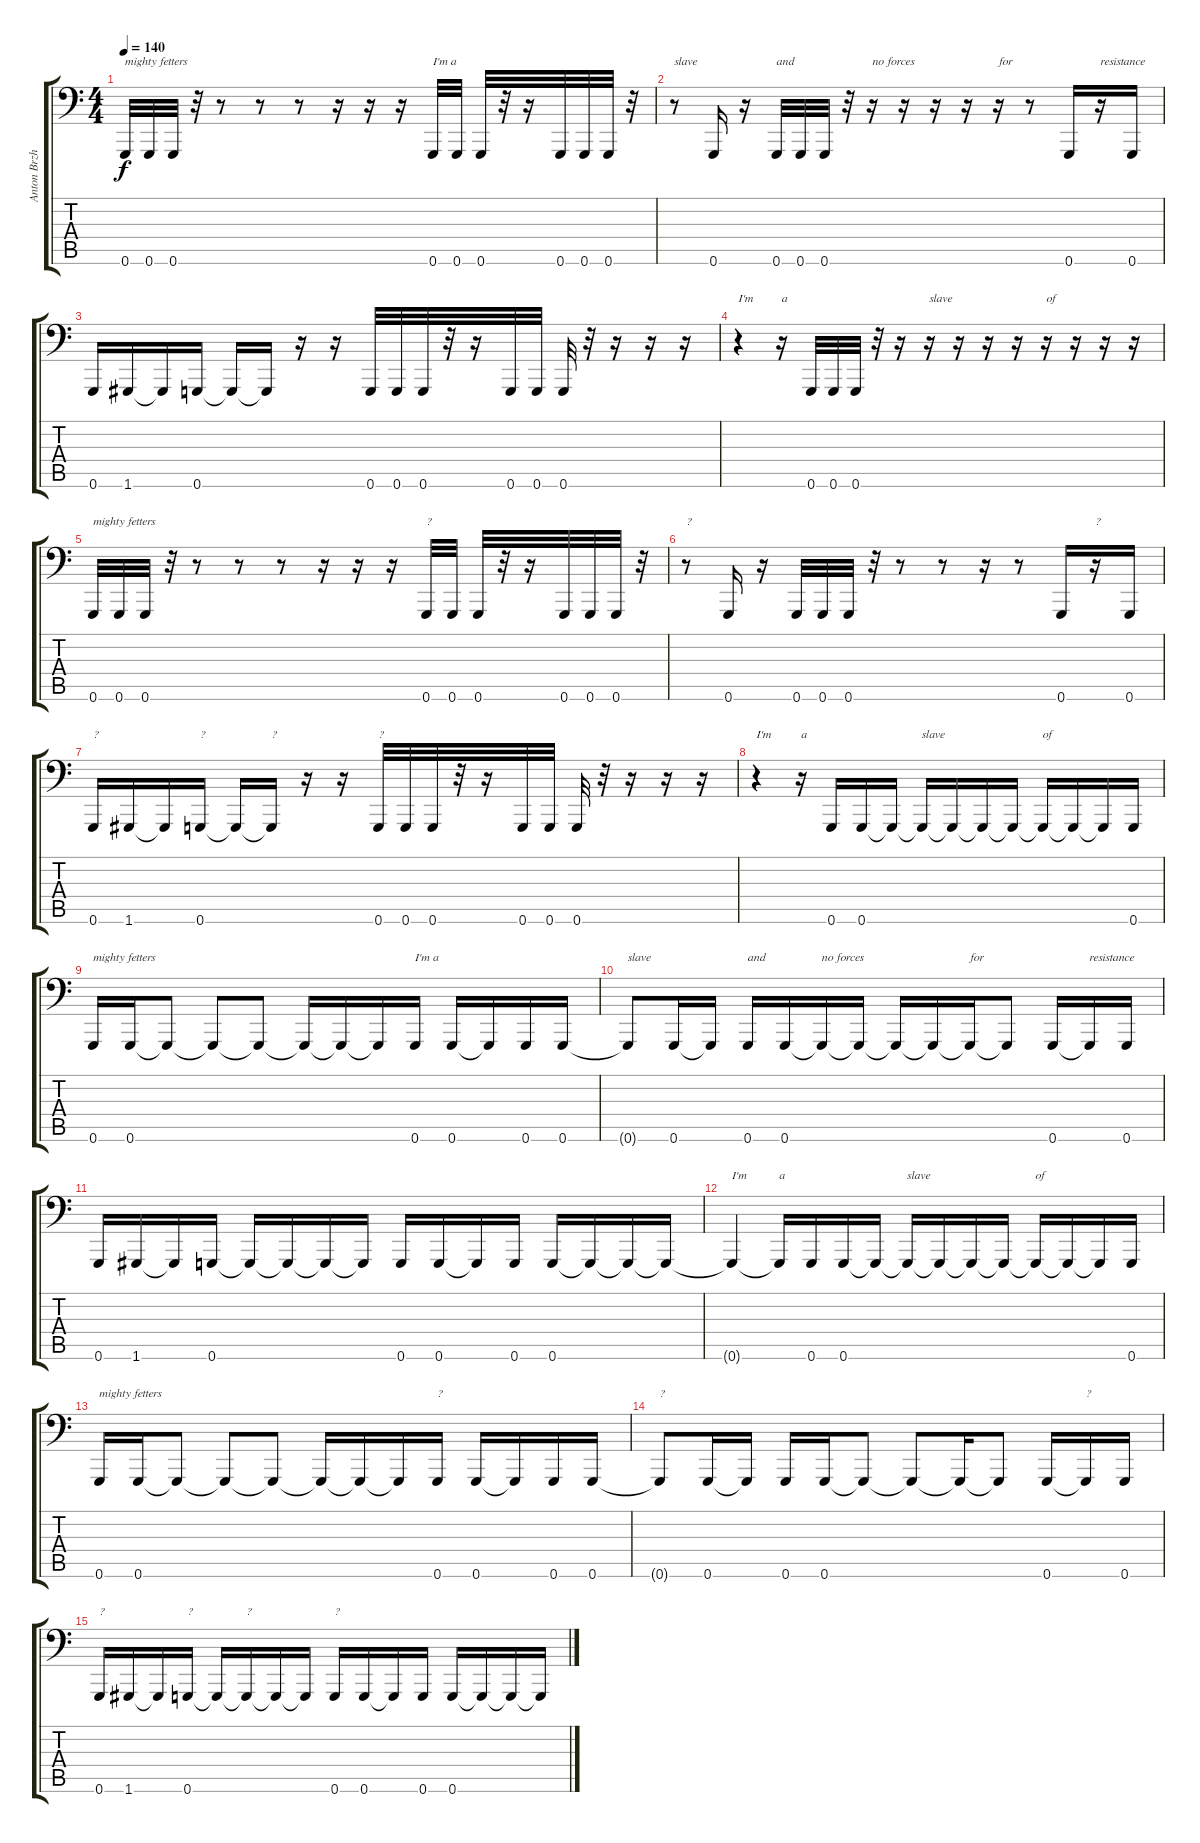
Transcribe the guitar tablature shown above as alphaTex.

\track ("Anton Brzhesky" "Anton Brzh") {instrument electricbasspick}
\staff {score tabs}
\tuning (C3 G2 Eb2 Bb1 D1 G0) {hide}
\ts (4 4)
\tempo 140
\clef f4
\ks c
0.6.32{txt "mighty fetters" dy f} 0.6.32 0.6.32 r.32 r.8 r.8 r.8 r.16 r.16 r.16 0.6.32{txt "I'm a "} 0.6.32 0.6.32 r.32 r.16 0.6.32 0.6.32 0.6.32 r.32 |
r.8{txt "slave "} 0.6.16 r.16 0.6.32{txt "and"} 0.6.32 0.6.32 r.32 r.16{txt "no forces "} r.16 r.16 r.16 r.16{txt "for "} r.8 0.6.16 r.16{txt "resistance"} 0.6.16 |
0.6.16 1.6.16 1.6{t}.16 0.6.16 0.6{t}.16 0.6{t}.16 r.16 r.16 0.6.32 0.6.32 0.6.32 r.32 r.16 0.6.32 0.6.32 0.6.32 r.32 r.16 r.16 r.16 |
r.4{txt "I'm"} r.16{txt "a"} 0.6.32 0.6.32 0.6.32 r.32 r.16 r.16{txt "slave "} r.16 r.16 r.16 r.16{txt "of "} r.16 r.16 r.16 |
0.6.32{txt "mighty fetters"} 0.6.32 0.6.32 r.32 r.8 r.8 r.8 r.16 r.16 r.16 0.6.32{txt "?"} 0.6.32 0.6.32 r.32 r.16 0.6.32 0.6.32 0.6.32 r.32 |
r.8{txt "?"} 0.6.16 r.16 0.6.32 0.6.32 0.6.32 r.32 r.8 r.8 r.16 r.8 0.6.16 r.16{txt "?"} 0.6.16 |
0.6.16{txt "?"} 1.6.16 1.6{t}.16 0.6.16{txt "?"} 0.6{t}.16 0.6{t}.16{txt "?"} r.16 r.16 0.6.32{txt "?"} 0.6.32 0.6.32 r.32 r.16 0.6.32 0.6.32 0.6.32 r.32 r.16 r.16 r.16 |
r.4{txt "I'm"} r.16{txt "a"} 0.6.16 0.6.16 0.6{t}.16 0.6{t}.16{txt "slave "} 0.6{t}.16 0.6{t}.16 0.6{t}.16 0.6{t}.16{txt "of "} 0.6{t}.16 0.6{t}.16 0.6.16 |
0.6.16{txt "mighty fetters"} 0.6.16 0.6{t}.8 0.6{t}.8 0.6{t}.8 0.6{t}.16 0.6{t}.16 0.6{t}.16 0.6.16{txt "I'm a "} 0.6.16 0.6{t}.16 0.6.16 0.6.16 |
0.6{t}.8{txt "slave "} 0.6.16 0.6{t}.16 0.6.16{txt "and"} 0.6.16 0.6{t}.16{txt "no forces "} 0.6{t}.16 0.6{t}.16 0.6{t}.16 0.6{t}.16{txt "for "} 0.6{t}.8 0.6.16 0.6{t}.16{txt "resistance"} 0.6.16 |
0.6.16 1.6.16 1.6{t}.16 0.6.16 0.6{t}.16 0.6{t}.16 0.6{t}.16 0.6{t}.16 0.6.16 0.6.16 0.6{t}.16 0.6.16 0.6.16 0.6{t}.16 0.6{t}.16 0.6{t}.16 |
0.6{t}.4{txt "I'm"} 0.6{t}.16{txt "a"} 0.6.16 0.6.16 0.6{t}.16 0.6{t}.16{txt "slave "} 0.6{t}.16 0.6{t}.16 0.6{t}.16 0.6{t}.16{txt "of "} 0.6{t}.16 0.6{t}.16 0.6.16 |
0.6.16{txt "mighty fetters"} 0.6.16 0.6{t}.8 0.6{t}.8 0.6{t}.8 0.6{t}.16 0.6{t}.16 0.6{t}.16 0.6.16{txt "?"} 0.6.16 0.6{t}.16 0.6.16 0.6.16 |
0.6{t}.8{txt "?"} 0.6.16 0.6{t}.16 0.6.16 0.6.16 0.6{t}.8 0.6{t}.8 0.6{t}.16 0.6{t}.8 0.6.16 0.6{t}.16{txt "?"} 0.6.16 |
0.6.16{txt "?"} 1.6.16 1.6{t}.16 0.6.16{txt "?"} 0.6{t}.16 0.6{t}.16{txt "?"} 0.6{t}.16 0.6{t}.16 0.6.16{txt "?"} 0.6.16 0.6{t}.16 0.6.16 0.6.16 0.6{t}.16 0.6{t}.16 0.6{t}.16
